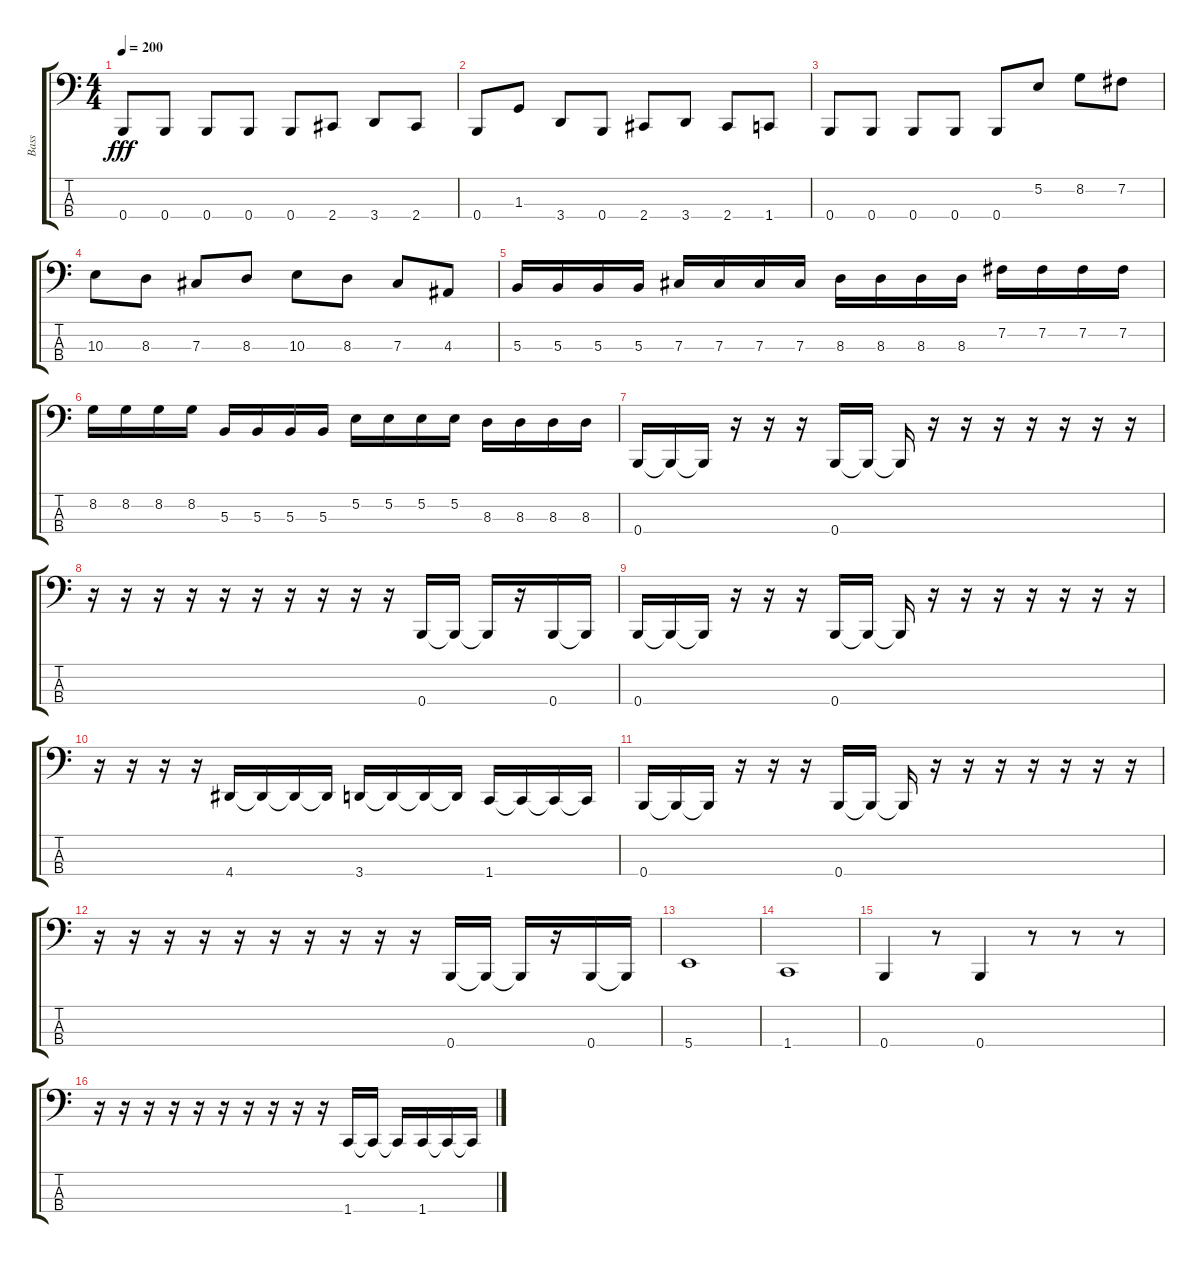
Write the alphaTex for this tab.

\track ("Bass" "Bass") {instrument electricbasspick}
\staff {score tabs}
\tuning (E2 B1 Gb1 B0) {hide}
\ts (4 4)
\tempo 200
\clef f4
\ks c
0.4.8{dy fff} 0.4.8 0.4.8 0.4.8 0.4.8 2.4.8 3.4.8 2.4.8 |
0.4.8 1.3.8 3.4.8 0.4.8 2.4.8 3.4.8 2.4.8 1.4.8 |
0.4.8 0.4.8 0.4.8 0.4.8 0.4.8 5.2.8 8.2.8 7.2.8 |
10.3.8 8.3.8 7.3.8 8.3.8 10.3.8 8.3.8 7.3.8 4.3.8 |
5.3.16 5.3.16 5.3.16 5.3.16 7.3.16 7.3.16 7.3.16 7.3.16 8.3.16 8.3.16 8.3.16 8.3.16 7.2.16 7.2.16 7.2.16 7.2.16 |
8.2.16 8.2.16 8.2.16 8.2.16 5.3.16 5.3.16 5.3.16 5.3.16 5.2.16 5.2.16 5.2.16 5.2.16 8.3.16 8.3.16 8.3.16 8.3.16 |
0.4.16 0.4{t}.16 0.4{t}.16 r.16 r.16 r.16 0.4.16 0.4{t}.16 0.4{t}.16 r.16 r.16 r.16 r.16 r.16 r.16 r.16 |
r.16 r.16 r.16 r.16 r.16 r.16 r.16 r.16 r.16 r.16 0.4.16 0.4{t}.16 0.4{t}.16 r.16 0.4.16 0.4{t}.16 |
0.4.16 0.4{t}.16 0.4{t}.16 r.16 r.16 r.16 0.4.16 0.4{t}.16 0.4{t}.16 r.16 r.16 r.16 r.16 r.16 r.16 r.16 |
r.16 r.16 r.16 r.16 4.4.16 4.4{t}.16 4.4{t}.16 4.4{t}.16 3.4.16 3.4{t}.16 3.4{t}.16 3.4{t}.16 1.4.16 1.4{t}.16 1.4{t}.16 1.4{t}.16 |
0.4.16 0.4{t}.16 0.4{t}.16 r.16 r.16 r.16 0.4.16 0.4{t}.16 0.4{t}.16 r.16 r.16 r.16 r.16 r.16 r.16 r.16 |
r.16 r.16 r.16 r.16 r.16 r.16 r.16 r.16 r.16 r.16 0.4.16 0.4{t}.16 0.4{t}.16 r.16 0.4.16 0.4{t}.16 |
5.4.1 |
1.4.1 |
0.4.4 r.8 0.4.4 r.8 r.8 r.8 |
r.16 r.16 r.16 r.16 r.16 r.16 r.16 r.16 r.16 r.16 1.4.16 1.4{t}.16 1.4{t}.16 1.4.16 1.4{t}.16 1.4{t}.16
